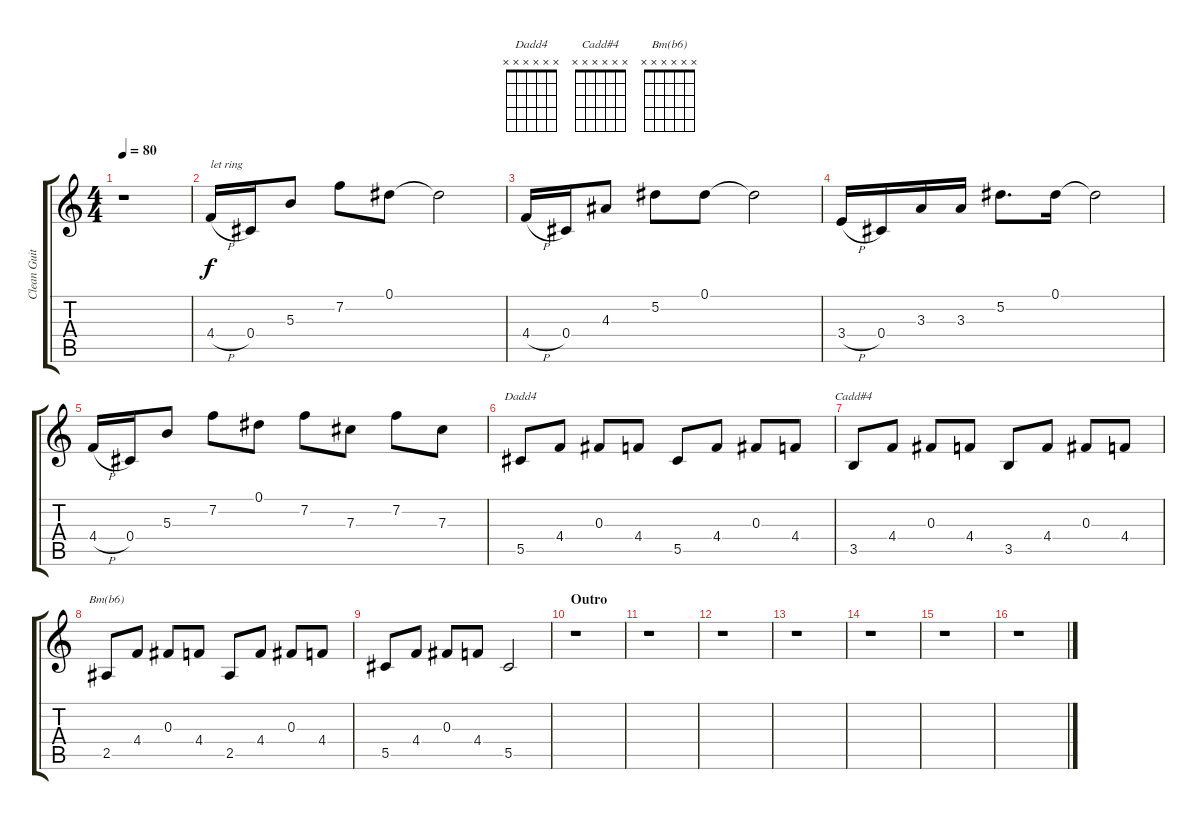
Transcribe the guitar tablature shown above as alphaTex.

\track ("Clean Guitar" "Clean Guit") {instrument electricguitarjazz}
\staff {score tabs}
\tuning (Eb4 Bb3 Gb3 Db3 Ab2 Eb2) {hide}
\chord ("Dadd4" x x x x x x)
\chord ("Cadd#4" x x x x x x)
\chord ("Bm(b6)" x x x x x x)
\ts (4 4)
\tempo 80
\clef g2
\ks c
r.1{dy f} |
4.4{h}.16{txt "let ring"} 0.4.16 5.3.8 7.2.8 0.1.8 0.1{t}.2 |
4.4{h}.16 0.4.16 4.3.8 5.2.8 0.1.8 0.1{t}.2 |
3.4{h}.16 0.4.16 3.3.16 3.3.16 5.2.8{d} 0.1.16 0.1{t}.2 |
4.4{h}.16 0.4.16 5.3.8 7.2.8 0.1.8 7.2.8 7.3.8 7.2.8 7.3.8 |
5.5.8{ch "Dadd4"} 4.4.8 0.3.8 4.4.8 5.5.8 4.4.8 0.3.8 4.4.8 |
3.5.8{ch "Cadd#4"} 4.4.8 0.3.8 4.4.8 3.5.8 4.4.8 0.3.8 4.4.8 |
2.5.8{ch "Bm(b6)"} 4.4.8 0.3.8 4.4.8 2.5.8 4.4.8 0.3.8 4.4.8 |
5.5.8 4.4.8 0.3.8 4.4.8 5.5.2 |
\section ("" "Outro")
r.1 |
r.1 |
r.1 |
r.1 |
r.1 |
r.1 |
r.1
